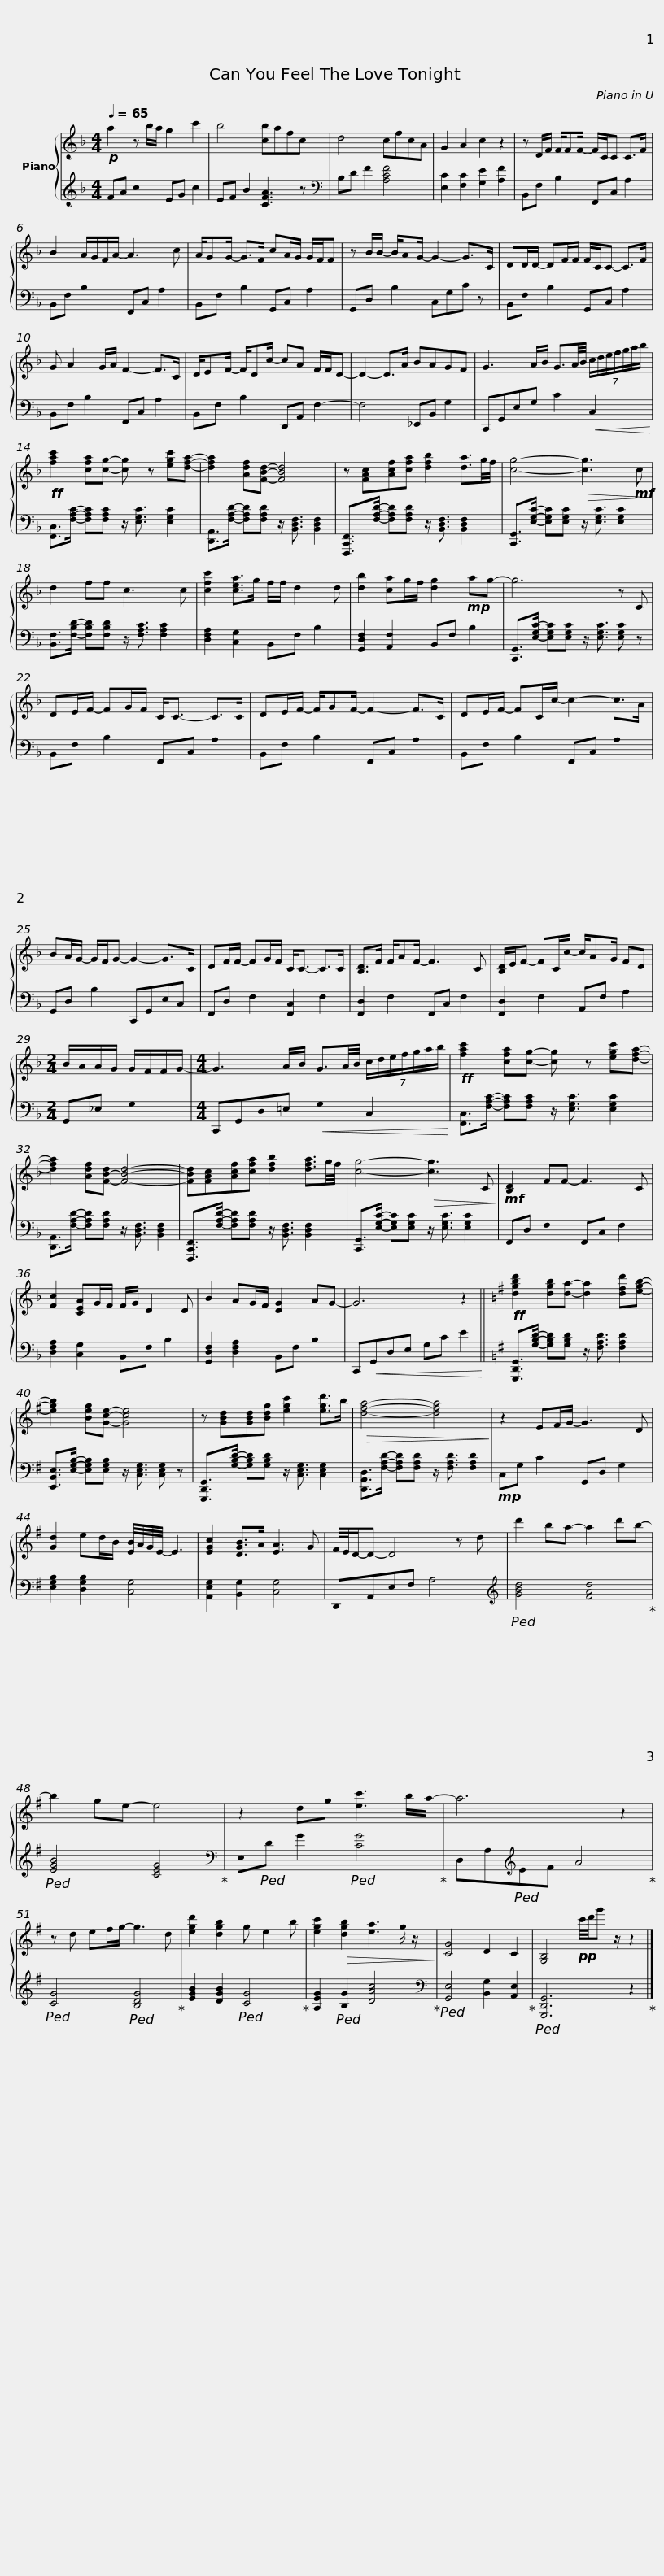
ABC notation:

X:1
%%score { 1 | 2 }
L:1/8
Q:1/4=65
M:4/4
I:linebreak $
K:F
V:1 treble
V:2 treble
V:1
!p! a2 z b/a/ g2 c'2 | b4 [cb]afc | d4 cfcA | G2 A2 c2 z2 | z D/F/ F/FF/- F/C/C C>F |$ %5
 B2 A/G/F/A/- A3 c | A/GG/- G>F cA/G/ G/F/F | z B/B/- B/AG/- G2- G>C | DD/D/- DF/F/ F/C/C- C>F |$ G A2 G/A/ F2- F>C | %10
 D/EF/- F/Dc/- cA F/F/D- | D2- D>A BAGF | G3 A/B/ G3/2A/4B/4 (7:4:7c/d/e/f/g/a/b/ |$!ff! [fac']2 [cfa][cg]- [cg] z [egc'][dfa]- | [dfa]2 [Adf][FBd]- [FBd]4 | %15
 z [FAc][Acf][cfa] [dfb]2 [da]3/2g/4f/4 | [cg]4-!>(! [cg]3!mf! c!>)! |$ d2 ff c3 c | [cfc']2 [cea]>g f/f/ d2 d | [db]2 [ca]g/f/ [dg]2!mp! ag- | %20
 g6 z C |$ DE/F/- FG/F/ C<C- C>C | DE/F/- F/GF/- F2- F>C | DE/F/- FC/c/- c2- c>A | BA/G/- G/F/G- G2- G>C |$ %25
 DF/F/- FG/F/ C<C- C>C | [B,D]>F F/AF/- F3 C | [B,D]/E/F- FC/c/- c/AG/ FD |[K:F][M:2/4] B/A/A/G/ G/F/F/G/- |$[M:4/4] G3 A/B/ G3/2A/4B/4 (7:4:7c/d/e/f/g/a/b/ | %30
!ff! [fac']2 [cfa][cg]- [cg] z [egc'][dfa]- | [dfa]2 [Adf][F-B-d] [FBd]4- |$ [FBd][FAc][Acf][cfa] [dfb]2 [dfa]3/2g/4f/4 | [cg]4-!>(! [cg]3 C!>)! |!mf! [B,D]2 FF- F3 C | %35
 [Fc]2 [CEA]G/F/ F/G/ D2 D |$ B2 AG/F/ [DG]2 AG- | G6 z2 ||[K:G]!ff! [dgbd']2 [dgb][da]- [da]2 [dfd'][egb]- | [egb]2 [Beg][Gce]- [Gce]4 |$ %40
 z [GBd][GBd][Bdg] [egc']2 [egd']>b |!>(! [dfa]4- [dfa]4!>)! | z2 EF/G/- G3 D | [Gd]2 ed/B/ [EB]/4A/4G/4E/4- E3 |$ [EGc]2 [DGB]>A [EA]3 G | %45
 F/4E/4D/-D- D4 z d | d'2 ba- a2 d'b- | b2 ge- e4 | z2 dg [ec']3 b/a/- |$ a6 z2 | %50
 z d ef/g/- g3 d | [egd']2 [dgb]2 g e2 b | [egc']2!>(! [dgb]2 [ea]3 g/ z/!>)! | [CG]4 D2 C2 | [G,B,]4!pp! c'/4d'/4g' z/ z2 |] %55
V:2
 FA c2 EG c2 | EF B2 [CFA]3 z |[K:bass] B,D F2 [A,CF]4 | [E,C]2 [F,C]2 [G,E]2 [A,F]2 | B,,F, B,2 F,,C, A,2 |$ %5
 B,,F, B,2 F,,C, A,2 | B,,F, B,2 G,,C, A,2 | G,,D, B,2 C,G,C z | B,,F, B,2 G,,C, A,2 |$ B,,F, B,2 F,,C, A,2 | %10
 B,,F, B,2 D,,A,, F,2- | F,4 _E,,B,, G,2 | C,,G,,E,G, C2!<(! C,2!<)! |$ [F,,C,]>[F,A,C]- [F,A,C][F,A,C] z/ [E,G,C]3/2 [E,G,C]2 | [D,,A,,]>[F,A,D]- [F,A,D][F,A,D] z/ [B,,D,F,]3/2 [B,,D,F,]2 | %15
 [F,,,C,,F,,]>[F,A,D]- [F,A,D][F,A,D] z/ [B,,D,F,]3/2 [B,,D,F,]2 | [C,,G,,]>[E,G,C]- [E,G,C][E,G,C] z/ [E,G,C]3/2 [E,G,C]2 |$ [B,,F,]>[F,B,D]- [F,B,D][F,B,D] z/ [F,A,C]3/2 [F,A,C]2 | [D,F,A,]2 [C,G,]2 B,,F, B,2 | [G,,D,F,]2 [A,,F,]2 B,,F, B,2 | %20
 [C,,G,,]>[E,G,C]- [E,G,C][E,G,C] z/ [E,G,C]3/2 [E,G,C] z |$ B,,F, B,2 F,,C, A,2 | B,,F, B,2 F,,C, A,2 | B,,F, B,2 F,,C, A,2 | G,,D, B,2 C,,G,,E,C, |$ %25
 F,,D, F,2 [F,,C,]2 F,2 | [F,,D,]2 F,2 F,,C, F,2 | [F,,D,]2 F,2 A,,F, A,2 |[K:F][M:2/4] G,,_E, G,2 |$[M:4/4] C,,G,,D,=E,!<(! G,2 C,2!<)! | %30
 [F,,C,]>[F,A,C]- [F,A,C][F,A,C] z/ [E,G,C]3/2 [E,G,C]2 | [D,,A,,]>[F,A,D]- [F,A,D][F,A,D] z/ [B,,D,F,]3/2 [B,,D,F,]2 |$ [F,,,C,,F,,]>[F,A,D]- [F,A,D][F,A,D] z/ [B,,D,F,]3/2 [B,,D,F,]2 | [C,,G,,]>[E,G,C]- [E,G,C][E,G,C] z/ [E,G,C]3/2 [E,G,C]2 | F,,D, F,2 F,,C, F,2 | %35
 [D,F,A,]2 [C,G,]2 B,,F, B,2 |$ [G,,D,F,]2 [D,F,A,]2 B,,F, B,2 | C,,!<(!G,,D,E, G,C E2!<)! ||[K:G] [G,,,D,,G,,]>[G,B,D]- [G,B,D][G,B,D] z/ [F,A,D]3/2 [F,A,D]2 | [E,,B,,E,]>[E,G,B,]- [E,G,B,][E,G,B,] z/ [C,E,G,]3/2 [C,E,G,] z |$ %40
 [G,,,D,,G,,]>[G,B,D]- [G,B,D][G,B,D] z/ [C,E,G,]3/2 [C,E,G,]2 | [D,,A,,D,]>[F,A,D]- [F,A,D][F,A,D] z/ [F,A,D]3/2 [F,A,D]2 |!mp! C,G, C2 G,,D, G,2 | [E,G,B,]2 [D,G,B,]2 [C,G,]4 |$ [A,,E,G,]2 [B,,G,]2 [C,G,]4 | %45
 D,,A,,E,F, A,4 |[K:treble]!ped! [GBd]4 [FAd]4!ped-up! |!ped! [EGB]4 [CEG]4!ped-up! |[K:bass] E,!ped!D G2!ped! [CG]4!ped-up! |$ D,A,[K:treble]!ped!EF A4!ped-up! | %50
!ped! [CG]4!ped! [B,DG]4!ped-up! | [EGB]2 [DGB]2!ped! [CG]4!ped-up! | [A,EG]2!ped! [B,G]2 [DAc]4!ped-up! |[K:bass]!ped! [G,,E,]4 [B,,G,]2 [A,,E,]2!ped-up! |!ped! [G,,,D,,G,,]6 z2!ped-up! |] %55
